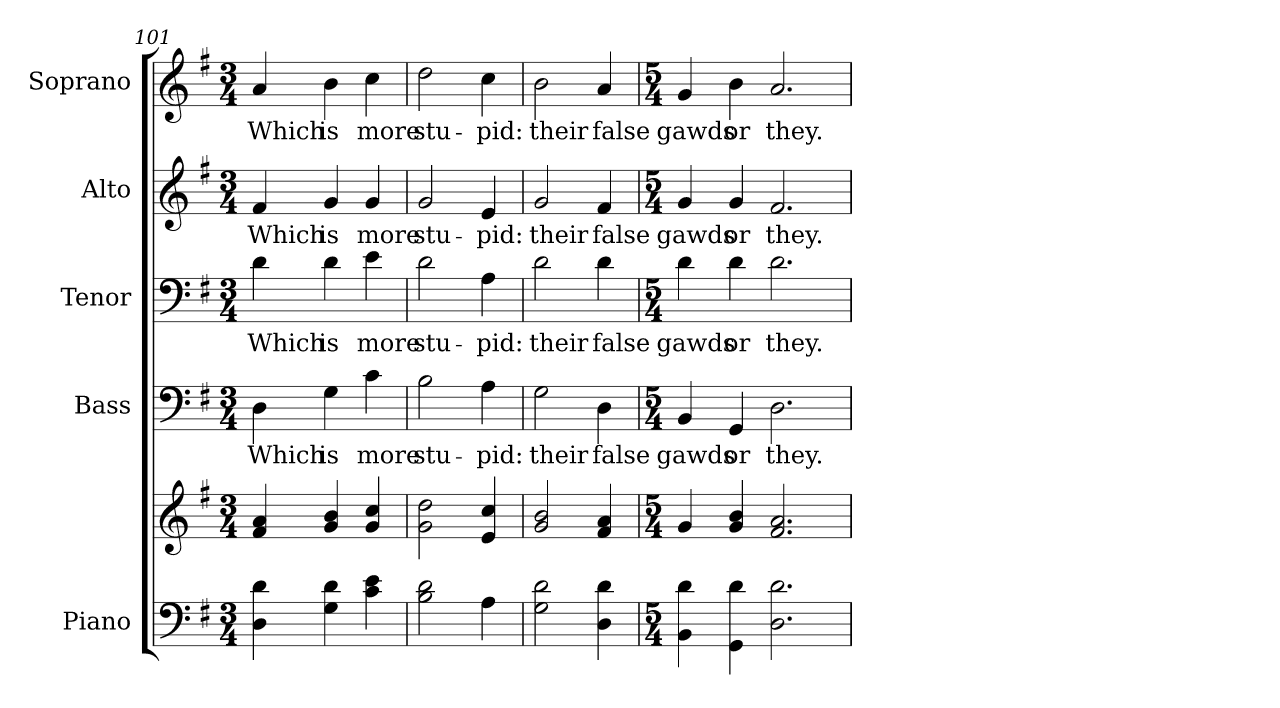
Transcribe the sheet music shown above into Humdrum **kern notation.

**kern	**kern	**kern	**text	**kern	**text	**kern	**text	**kern	**text
*part5	*part5	*part4	*part4	*part3	*part3	*part2	*part2	*part1	*part1
*staff6	*staff5	*staff4	*staff4	*staff3	*staff3	*staff2	*staff2	*staff1	*staff1
*I"Piano	*	*I"Bass	*	*I"Tenor	*	*I"Alto	*	*I"Soprano	*
*I'Pno.	*	*I'B.	*	*I'T.	*	*I'A.	*	*I'S.	*
!!LO:PB:g=z
*clefF4	*clefG2	*clefF4	*	*clefF4	*	*clefG2	*	*clefG2	*
*k[f#]	*k[f#]	*k[f#]	*	*k[f#]	*	*k[f#]	*	*k[f#]	*
*G:	*G:	*G:	*	*G:	*	*G:	*	*G:	*
*M3/4	*M3/4	*M3/4	*	*M3/4	*	*M3/4	*	*M3/4	*
=101	=101	=101	=101	=101	=101	=101	=101	=101	=101
!	!	!	!LO:LY:b:color=#000000	!	!	!	!	!	!
!	!	!	!	!	!LO:LY:b:color=#000000	!	!	!	!
!	!	!	!	!	!	!	!LO:LY:b:color=#000000	!	!
!	!	!	!	!	!	!	!	!	!LO:LY:b:color=#000000
4Di\ 4di	4f#i/ 4ai	4Di\	Which	4di\	Which	4f#i/	Which	4ai/	Which
!	!	!	!LO:LY:b:color=#000000	!	!	!	!	!	!
!	!	!	!	!	!LO:LY:b:color=#000000	!	!	!	!
!	!	!	!	!	!	!	!LO:LY:b:color=#000000	!	!
!	!	!	!	!	!	!	!	!	!LO:LY:b:color=#000000
4Gi\ 4di	4gi/ 4bi	4Gi\	is	4di\	is	4gi/	is	4bi\	is
!	!	!	!LO:LY:b:color=#000000	!	!	!	!	!	!
!	!	!	!	!	!LO:LY:b:color=#000000	!	!	!	!
!	!	!	!	!	!	!	!LO:LY:b:color=#000000	!	!
!	!	!	!	!	!	!	!	!	!LO:LY:b:color=#000000
4ci\ 4ei	4gi/ 4cci	4ci\	more	4ei\	more	4gi/	more	4cci\	more
=102	=102	=102	=102	=102	=102	=102	=102	=102	=102
!	!	!	!LO:LY:b:color=#000000	!	!	!	!	!	!
!	!	!	!	!	!LO:LY:b:color=#000000	!	!	!	!
!	!	!	!	!	!	!	!LO:LY:b:color=#000000	!	!
!	!	!	!	!	!	!	!	!	!LO:LY:b:color=#000000
2Bi\ 2di	2gi\ 2ddi	2Bi\	stu-	2di\	stu-	2gi/	stu-	2ddi\	stu-
!	!	!	!LO:LY:b:color=#000000	!	!	!	!	!	!
!	!	!	!	!	!LO:LY:b:color=#000000	!	!	!	!
!	!	!	!	!	!	!	!LO:LY:b:color=#000000	!	!
!	!	!	!	!	!	!	!	!	!LO:LY:b:color=#000000
4Ai\	4ei/ 4cci	4Ai\	-pid:	4Ai\	-pid:	4ei/	-pid:	4cci\	-pid:
!!LO:LB:g=z
=103	=103	=103	=103	=103	=103	=103	=103	=103	=103
!	!	!	!LO:LY:b:color=#000000	!	!	!	!	!	!
!	!	!	!	!	!LO:LY:b:color=#000000	!	!	!	!
!	!	!	!	!	!	!	!LO:LY:b:color=#000000	!	!
!	!	!	!	!	!	!	!	!	!LO:LY:b:color=#000000
2Gi\ 2di	2gi/ 2bi	2Gi\	their	2di\	their	2gi/	their	2bi\	their
!	!	!	!LO:LY:b:color=#000000	!	!	!	!	!	!
!	!	!	!	!	!LO:LY:b:color=#000000	!	!	!	!
!	!	!	!	!	!	!	!LO:LY:b:color=#000000	!	!
!	!	!	!	!	!	!	!	!	!LO:LY:b:color=#000000
4Di\ 4di	4f#i/ 4ai	4Di\	false	4di\	false	4f#i/	false	4ai/	false
=104	=104	=104	=104	=104	=104	=104	=104	=104	=104
*M5/4	*M5/4	*M5/4	*	*M5/4	*	*M5/4	*	*M5/4	*
!	!	!	!LO:LY:b:color=#000000	!	!	!	!	!	!
!	!	!	!	!	!LO:LY:b:color=#000000	!	!	!	!
!	!	!	!	!	!	!	!LO:LY:b:color=#000000	!	!
!	!	!	!	!	!	!	!	!	!LO:LY:b:color=#000000
4BBi\ 4di	4gi/	4BBi/	gawds	4di\	gawds	4gi/	gawds	4gi/	gawds
!	!	!	!LO:LY:b:color=#000000	!	!	!	!	!	!
!	!	!	!	!	!LO:LY:b:color=#000000	!	!	!	!
!	!	!	!	!	!	!	!LO:LY:b:color=#000000	!	!
!	!	!	!	!	!	!	!	!	!LO:LY:b:color=#000000
4GGi\ 4di	4gi/ 4bi	4GGi/	or	4di\	or	4gi/	or	4bi\	or
!	!	!	!LO:LY:b:color=#000000	!	!	!	!	!	!
!	!	!	!	!	!LO:LY:b:color=#000000	!	!	!	!
!	!	!	!	!	!	!	!LO:LY:b:color=#000000	!	!
!	!	!	!	!	!	!	!	!	!LO:LY:b:color=#000000
2.Di\ 2.di	2.f#i/ 2.ai	2.Di\	they.	2.di\	they.	2.f#i/	they.	2.ai/	they.
=	=	=	=	=	=	=	=	=	=
*-	*-	*-	*-	*-	*-	*-	*-	*-	*-
